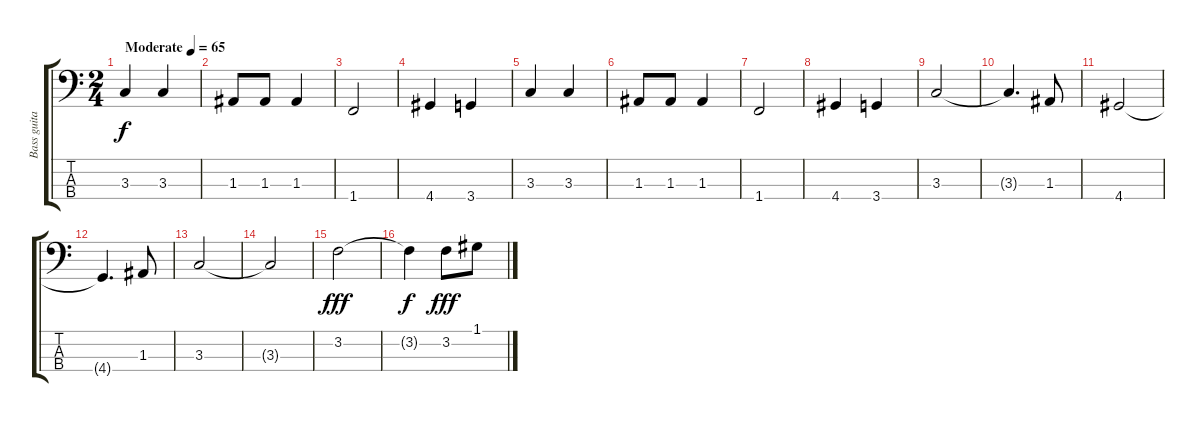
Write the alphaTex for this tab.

\track ("Bass guitar" "Bass guita") {instrument electricbasspick}
\staff {score tabs}
\tuning (G2 D2 A1 E1) {hide}
\ts (2 4)
\tempo (65 "Moderate")
\clef f4
\ks c
3.3.4{dy f instrument electricbasspick} 3.3.4 |
1.3.8 1.3.8 1.3.4 |
1.4.2 |
4.4.4 3.4.4 |
3.3.4 3.3.4 |
1.3.8 1.3.8 1.3.4 |
1.4.2 |
4.4.4 3.4.4 |
3.3.2 |
3.3{t}.4{d} 1.3.8 |
4.4.2 |
4.4{t}.4{d} 1.3.8 |
3.3.2 |
3.3{t}.2 |
3.2.2{dy fff} |
3.2{t}.4{dy f} 3.2.8{dy fff} 1.1.8
